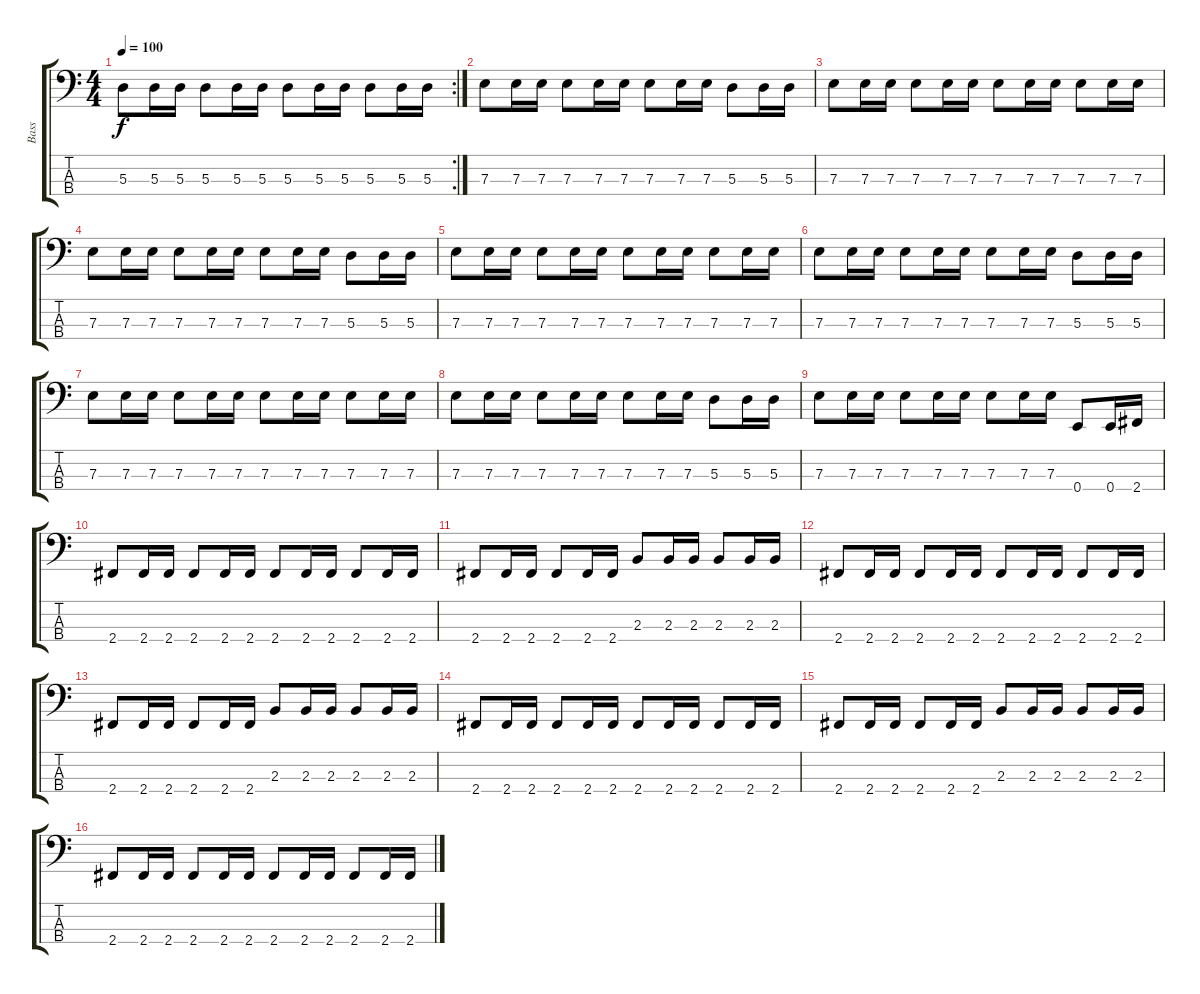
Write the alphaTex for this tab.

\track ("Bass" "Bass") {instrument electricbassfinger}
\staff {score tabs}
\tuning (G2 D2 A1 E1) {hide}
\rc 2
\ts (4 4)
\tempo 100
\clef f4
\ks c
5.3.8{dy f} 5.3.16 5.3.16 5.3.8 5.3.16 5.3.16 5.3.8 5.3.16 5.3.16 5.3.8 5.3.16 5.3.16 |
7.3.8 7.3.16 7.3.16 7.3.8 7.3.16 7.3.16 7.3.8 7.3.16 7.3.16 5.3.8 5.3.16 5.3.16 |
7.3.8 7.3.16 7.3.16 7.3.8 7.3.16 7.3.16 7.3.8 7.3.16 7.3.16 7.3.8 7.3.16 7.3.16 |
7.3.8 7.3.16 7.3.16 7.3.8 7.3.16 7.3.16 7.3.8 7.3.16 7.3.16 5.3.8 5.3.16 5.3.16 |
7.3.8 7.3.16 7.3.16 7.3.8 7.3.16 7.3.16 7.3.8 7.3.16 7.3.16 7.3.8 7.3.16 7.3.16 |
7.3.8 7.3.16 7.3.16 7.3.8 7.3.16 7.3.16 7.3.8 7.3.16 7.3.16 5.3.8 5.3.16 5.3.16 |
7.3.8 7.3.16 7.3.16 7.3.8 7.3.16 7.3.16 7.3.8 7.3.16 7.3.16 7.3.8 7.3.16 7.3.16 |
7.3.8 7.3.16 7.3.16 7.3.8 7.3.16 7.3.16 7.3.8 7.3.16 7.3.16 5.3.8 5.3.16 5.3.16 |
7.3.8 7.3.16 7.3.16 7.3.8 7.3.16 7.3.16 7.3.8 7.3.16 7.3.16 0.4.8 0.4.16 2.4.16 |
2.4.8 2.4.16 2.4.16 2.4.8 2.4.16 2.4.16 2.4.8 2.4.16 2.4.16 2.4.8 2.4.16 2.4.16 |
2.4.8 2.4.16 2.4.16 2.4.8 2.4.16 2.4.16 2.3.8 2.3.16 2.3.16 2.3.8 2.3.16 2.3.16 |
2.4.8 2.4.16 2.4.16 2.4.8 2.4.16 2.4.16 2.4.8 2.4.16 2.4.16 2.4.8 2.4.16 2.4.16 |
2.4.8 2.4.16 2.4.16 2.4.8 2.4.16 2.4.16 2.3.8 2.3.16 2.3.16 2.3.8 2.3.16 2.3.16 |
2.4.8 2.4.16 2.4.16 2.4.8 2.4.16 2.4.16 2.4.8 2.4.16 2.4.16 2.4.8 2.4.16 2.4.16 |
2.4.8 2.4.16 2.4.16 2.4.8 2.4.16 2.4.16 2.3.8 2.3.16 2.3.16 2.3.8 2.3.16 2.3.16 |
2.4.8 2.4.16 2.4.16 2.4.8 2.4.16 2.4.16 2.4.8 2.4.16 2.4.16 2.4.8 2.4.16 2.4.16
